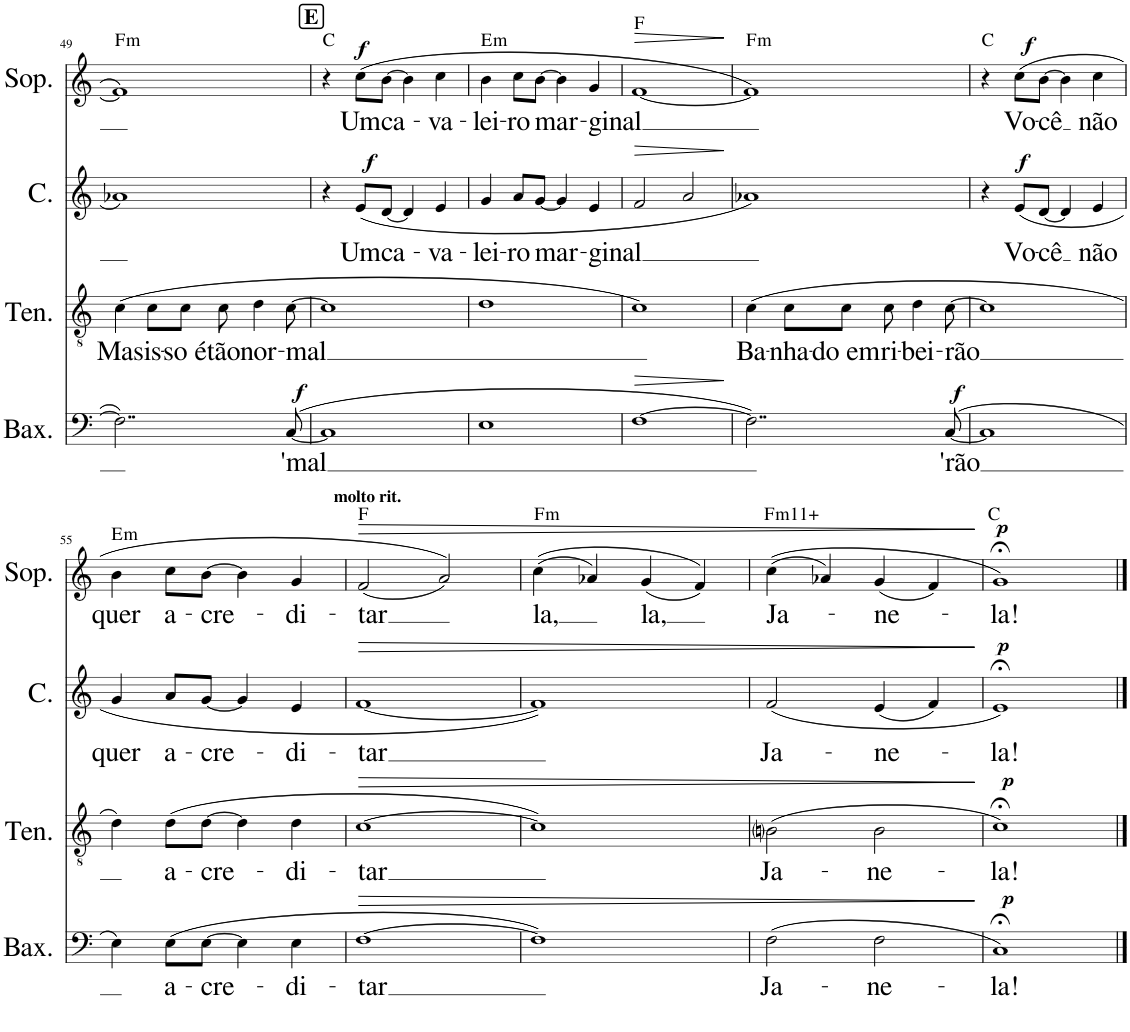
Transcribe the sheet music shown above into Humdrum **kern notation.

**kern	**text	**dynam	**kern	**text	**dynam	**kern	**text	**dynam	**kern	**text	**dynam	**harte
*part4	*part4	*part4	*part3	*part3	*part3	*part2	*part2	*part2	*part1	*part1	*part1	*part1
*staff4	*staff4	*staff4	*staff3	*staff3	*staff3	*staff2	*staff2	*staff2	*staff1	*staff1	*staff1	*
*I"Baixo	*	*	*I"Tenor	*	*	*I"Contralto	*	*	*I"Soprano	*	*	*
*I'Bax.	*	*	*I'Ten.	*	*	*I'C.	*	*	*I'Sop.	*	*	*
!!LO:PB:g=z
*clefF4	*	*	*clefGv2	*	*	*clefG2	*	*	*clefG2	*	*	*
*k[]	*	*	*k[]	*	*	*k[]	*	*	*k[]	*	*	*
*M4/4	*	*	*M4/4	*	*	*M4/4	*	*	*M4/4	*	*	*
=49	=49	=49	=49	=49	=49	=49	=49	=49	=49	=49	=49	=49
!	!	!	!	!LO:LY:b	!	!	!	!	!	!	!	!LO:H:kt=m
2..F\]	.	.	(4c\	Mas	.	1a-X	.	.	1f]	.	.	F:min
!	!	!	!	!LO:LY:b	!	!	!	!	!	!	!	!
.	.	.	8c\L	is-	.	.	.	.	.	.	.	.
!	!	!	!	!LO:LY:b	!	!	!	!	!	!	!	!
.	.	.	8c\J	-so é	.	.	.	.	.	.	.	.
!	!	!	!	!LO:LY:b	!	!	!	!	!	!	!	!
.	.	.	8c\	tão	.	.	.	.	.	.	.	.
!	!	!	!	!LO:LY:b	!	!	!	!	!	!	!	!
.	.	.	4d\	nor-	.	.	.	.	.	.	.	.
!	!LO:LY:b	!LO:DY:a	!	!LO:LY:b	!	!	!	!	!	!	!	!
([8C/	'mal	f	[8c\	-mal	.	.	.	.	.	.	.	.
!!LO:REH:place=s1:a:B:cj:fs=14:t=E
=50	=50	=50	=50	=50	=50	=50	=50	=50	=50	=50	=50	=50
1C]	.	.	1c]	.	.	4r	.	.	4r	.	.	C:maj
!	!	!	!	!	!	!	!LO:LY:b	!LO:DY:a	!	!LO:LY:b	!LO:DY:a	!
.	.	.	.	.	.	(8e/L	Um	f	(8cc\L	Um	f	.
!	!	!	!	!	!	!	!LO:LY:b	!	!	!LO:LY:b	!	!
.	.	.	.	.	.	[8d/J	ca-	.	[8b\J	ca-	.	.
.	.	.	.	.	.	4d/]	.	.	4b\]	.	.	.
!	!	!	!	!	!	!	!LO:LY:b	!	!	!LO:LY:b	!	!
.	.	.	.	.	.	4e/	-va-	.	4cc\	-va-	.	.
=51	=51	=51	=51	=51	=51	=51	=51	=51	=51	=51	=51	=51
!	!	!	!	!	!	!	!LO:LY:b	!	!	!LO:LY:b	!	!LO:H:kt=m
1E	.	.	1d	.	.	4g/	-lei-	.	4b\	-lei-	.	E:min
!	!	!	!	!	!	!	!LO:LY:b	!	!	!LO:LY:b	!	!
.	.	.	.	.	.	8a/L	-ro	.	8cc\L	-ro	.	.
!	!	!	!	!	!	!	!LO:LY:b	!	!	!LO:LY:b	!	!
.	.	.	.	.	.	[8g/J	mar-	.	[8b\J	mar-	.	.
.	.	.	.	.	.	4g/]	.	.	4b\]	.	.	.
!	!	!	!	!	!	!	!LO:LY:b	!	!	!LO:LY:b	!	!
.	.	.	.	.	.	4e/	-ginal	.	4g/	-ginal	.	.
=52	=52	=52	=52	=52	=52	=52	=52	=52	=52	=52	=52	=52
!	!	!LO:HP:b	!	!	!	!	!	!LO:HP:b	!	!	!LO:HP:b	!
[1F	.	>	1c)	.	.	2f/	.	>	[1f	.	>	F:maj
.	.	.	.	.	.	2a/	.	.	.	.	.	.
.	.	]	.	.	.	.	.	]	.	.	]	.
=53	=53	=53	=53	=53	=53	=53	=53	=53	=53	=53	=53	=53
!	!	!	!	!LO:LY:b	!	!	!	!	!	!	!	!LO:H:kt=m
2..F\])	.	.	(4c\	Ba-	.	1a-X)	.	.	1f])	.	.	F:min
!	!	!	!	!LO:LY:b	!	!	!	!	!	!	!	!
.	.	.	8c\L	-nha-	.	.	.	.	.	.	.	.
!	!	!	!	!LO:LY:b	!	!	!	!	!	!	!	!
.	.	.	8c\J	-do em	.	.	.	.	.	.	.	.
!	!	!	!	!LO:LY:b	!	!	!	!	!	!	!	!
.	.	.	8c\	ri-	.	.	.	.	.	.	.	.
!	!	!	!	!LO:LY:b	!	!	!	!	!	!	!	!
.	.	.	4d\	-bei-	.	.	.	.	.	.	.	.
!	!LO:LY:b	!LO:DY:a	!	!LO:LY:b	!	!	!	!	!	!	!	!
([8C/	'rão	f	[8c\	-rão	.	.	.	.	.	.	.	.
=54	=54	=54	=54	=54	=54	=54	=54	=54	=54	=54	=54	=54
1C]	.	.	1c]	.	.	4r	.	.	4r	.	.	C:maj
!	!	!	!	!	!	!	!LO:LY:b	!LO:DY:a	!	!LO:LY:b	!LO:DY:a	!
.	.	.	.	.	.	(8e/L	Vo-	f	(8cc\L	Vo-	f	.
!	!	!	!	!	!	!	!LO:LY:b	!	!	!LO:LY:b	!	!
.	.	.	.	.	.	[8d/J	-cê	.	[8b\J	-cê	.	.
.	.	.	.	.	.	4d/]	.	.	4b\]	.	.	.
!	!	!	!	!	!	!	!LO:LY:b	!	!	!LO:LY:b	!	!
.	.	.	.	.	.	4e/	não	.	4cc\	não	.	.
!!LO:LB:g=z
=55	=55	=55	=55	=55	=55	=55	=55	=55	=55	=55	=55	=55
!	!	!	!	!	!	!	!LO:LY:b	!	!	!LO:LY:b	!	!LO:H:kt=m
4E\)	.	.	4d\)	.	.	4g/	quer	.	4b\	quer	.	E:min
!	!LO:LY:b	!	!	!LO:LY:b	!	!	!LO:LY:b	!	!	!LO:LY:b	!	!
(8E\L	a-	.	(8d\L	a-	.	8a/L	a-	.	8cc\L	a-	.	.
!	!LO:LY:b	!	!	!LO:LY:b	!	!	!LO:LY:b	!	!	!LO:LY:b	!	!
[8E\J	-cre-	.	[8d\J	-cre-	.	[8g/J	-cre-	.	[8b\J	-cre-	.	.
4E\]	.	.	4d\]	.	.	4g/]	.	.	4b\]	.	.	.
!	!LO:LY:b	!	!	!LO:LY:b	!	!	!LO:LY:b	!	!	!LO:LY:b	!	!
4E\	-di-	.	4d\	-di-	.	4e/	-di-	.	4g/	-di-	.	.
=56	=56	=56	=56	=56	=56	=56	=56	=56	=56	=56	=56	=56
!	!	!	!	!	!	!	!	!	!LO:TX:a:B:t=molto rit.	!	!	!
!	!LO:LY:b	!LO:HP:b	!	!LO:LY:b	!LO:HP:b	!	!LO:LY:b	!LO:HP:b	!	!LO:LY:b	!LO:HP:b	!
[1F	-tar	>	[1c	-tar	>	[1f	-tar	>	(2f/	-tar	>	F:maj
.	.	.	.	.	.	.	.	.	2a/))	.	.	.
=57	=57	=57	=57	=57	=57	=57	=57	=57	=57	=57	=57	=57
!	!	!	!	!	!	!	!	!	!	!LO:LY:b	!	!LO:H:kt=m
1F])	.	.	1c])	.	.	1f])	.	.	((4cc\	la,	.	F:min
.	.	.	.	.	.	.	.	.	4a-X/)	.	.	.
!	!	!	!	!	!	!	!	!	!	!LO:LY:b	!	!
.	.	.	.	.	.	.	.	.	(4g/	la,	.	.
.	.	.	.	.	.	.	.	.	4f/))	.	.	.
=58	=58	=58	=58	=58	=58	=58	=58	=58	=58	=58	=58	=58
!	!LO:LY:b	!	!	!LO:LY:b	!	!	!LO:LY:b	!	!	!LO:LY:b	!	!LO:H:kt=m11
(2F\	Ja-	.	(2Bni\	Ja-	.	(2f/	Ja-	.	((4cc\	Ja-	.	F:(b3,#5,b7,9,11)
.	.	.	.	.	.	.	.	.	4a-X/)	.	.	.
!	!LO:LY:b	!	!	!LO:LY:b	!	!	!LO:LY:b	!	!	!LO:LY:b	!	!
2F\	-ne-	.	2B\	-ne-	.	(4e/	-ne-	.	(4g/	-ne-	.	.
.	.	.	.	.	.	4f/)	.	.	4f/)	.	.	.
.	.	]	.	.	]	.	.	]	.	.	]	.
=59	=59	=59	=59	=59	=59	=59	=59	=59	=59	=59	=59	=59
!	!LO:LY:b	!LO:DY:a	!	!LO:LY:b	!LO:DY:a	!	!LO:LY:b	!LO:DY:a	!	!LO:LY:b	!LO:DY:a	!
1C;<)	-la!	p	1c;<)	-la!	p	1e;<)	-la!	p	1g;<)	-la!	p	C:maj
==	==	==	==	==	==	==	==	==	==	==	==	==
*-	*-	*-	*-	*-	*-	*-	*-	*-	*-	*-	*-	*-
